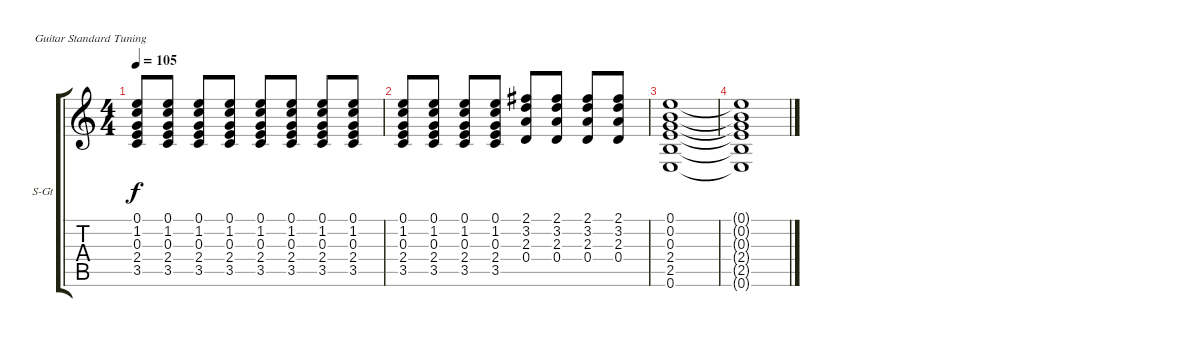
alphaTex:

\bracketExtendMode groupsimilarinstruments
\firstSystemTrackNameOrientation horizontal
\otherSystemsTrackNameOrientation horizontal
\track ("PM (Guitar)" "S-Gt") {instrument acousticguitarsteel}
\staff {score tabs}
\tuning (E4 B3 G3 D3 A2 E2)
\ts (4 4)
\tempo 105
\clef g2
\scale
0.333333
\ks c
(0.1 1.2 0.3 2.4 3.5).8{dy f} (0.1 1.2 0.3 2.4 3.5).8 (0.1 1.2 0.3 2.4 3.5).8 (0.1 1.2 0.3 2.4 3.5).8 (0.1 1.2 0.3 2.4 3.5).8 (0.1 1.2 0.3 2.4 3.5).8 (0.1 1.2 0.3 2.4 3.5).8 (0.1 1.2 0.3 2.4 3.5).8 |
(0.1 1.2 0.3 2.4 3.5).8 (0.1 1.2 0.3 2.4 3.5).8 (0.1 1.2 0.3 2.4 3.5).8 (0.1 1.2 0.3 2.4 3.5).8 (2.1 3.2 2.3 0.4).8 (2.1 3.2 2.3 0.4).8 (2.1 3.2 2.3 0.4).8 (2.1 3.2 2.3 0.4).8 |
(0.1 0.2 0.3 2.4 2.5 0.6).1 |
(0.1{t} 0.2{t} 0.3{t} 2.4{t} 2.5{t} 0.6{t}).1
